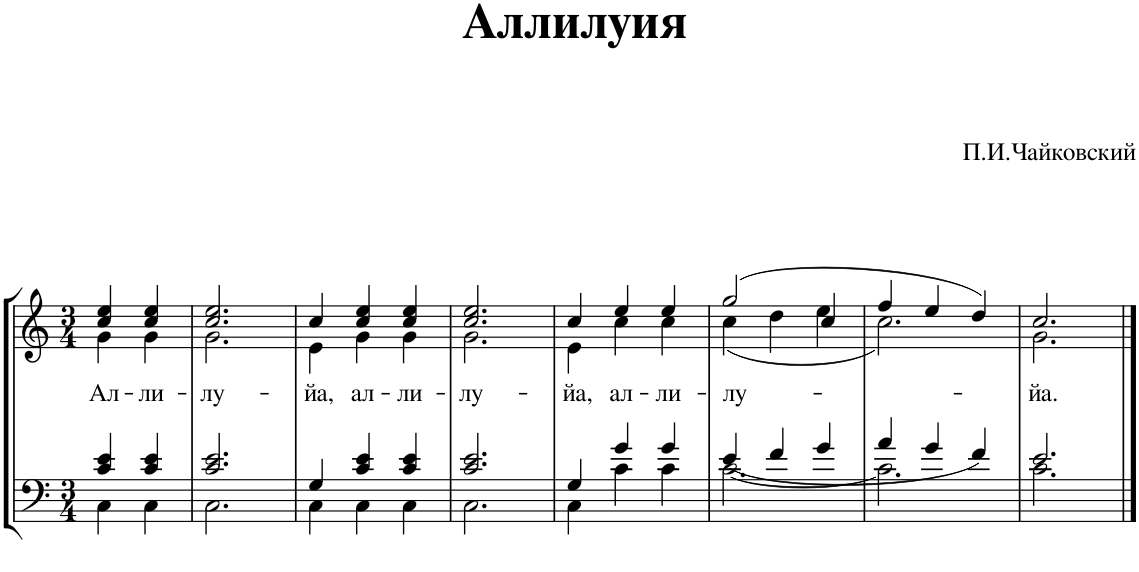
**kern	**kern	**text
*part1	*part1	*part1
*staff2	*staff1	*staff1
*I"Piano	*	*
*I'Pno.	*	*
*clefF4	*clefG2	*
*k[]	*k[]	*
*M3/4	*M3/4	*
=1	=1	=1
*^	*^	*
*	*^	*	*	*
!	!	!	!	!	!LO:LY:b
2ryy	4c/ 4e/	4C\	4cc/ 4ee/	4g\	Ал-
!	!	!	!	!	!LO:LY:b
.	4c/ 4e/	4C\	4cc/ 4ee/	4g\	-ли-
=2	=2	=2	=2	=2	=2
!	!	!	!	!	!LO:LY:b
2.ryy	2.c/ 2.e/	2.C\	2.cc/ 2.ee/	2.g\	-лу-
=3	=3	=3	=3	=3	=3
!	!	!	!	!	!LO:LY:b
2.ryy	4G/	4C\	4cc/	4e\	-йа,
!	!	!	!	!	!LO:LY:b
.	4c/ 4e/	4C\	4cc/ 4ee/	4g\	ал-
!	!	!	!	!	!LO:LY:b
.	4c/ 4e/	4C\	4cc/ 4ee/	4g\	-ли-
=4	=4	=4	=4	=4	=4
!	!	!	!	!	!LO:LY:b
2.ryy	2.c/ 2.e/	2.C\	2.cc/ 2.ee/	2.g\	-лу-
=5	=5	=5	=5	=5	=5
!	!	!	!	!	!LO:LY:b
2.ryy	4G/	4C\	4cc/	4e\	-йа,
!	!	!	!	!	!LO:LY:b
.	4g/	4c\	4ee/	4cc\	ал-
!	!	!	!	!	!LO:LY:b
.	4g/	4c\	4ee/	4cc\	-ли-
=6	=6	=6	=6	=6	=6
!	!	!	!	!	!LO:LY:b
2.ryy	4e/	[2.c\	(2gg/	(4cc\	-лу-
.	4f/	.	.	4dd\	.
.	4g/	.	4cc/	4ee\	.
=7	=7	=7	=7	=7	=7
2.ryy	4a/	2.c\]	4ff/	2.cc\)	.
.	4g/	.	4ee/	.	.
.	4f/	.	4dd/)	.	.
=8	=8	=8	=8	=8	=8
!	!	!	!	!	!LO:LY:b
2.ryy	2.e/	2.c\	2.cc/	2.g\	-йа.
*v	*v	*v	*	*	*
*	*v	*v	*
==	==	==
*-	*-	*-
